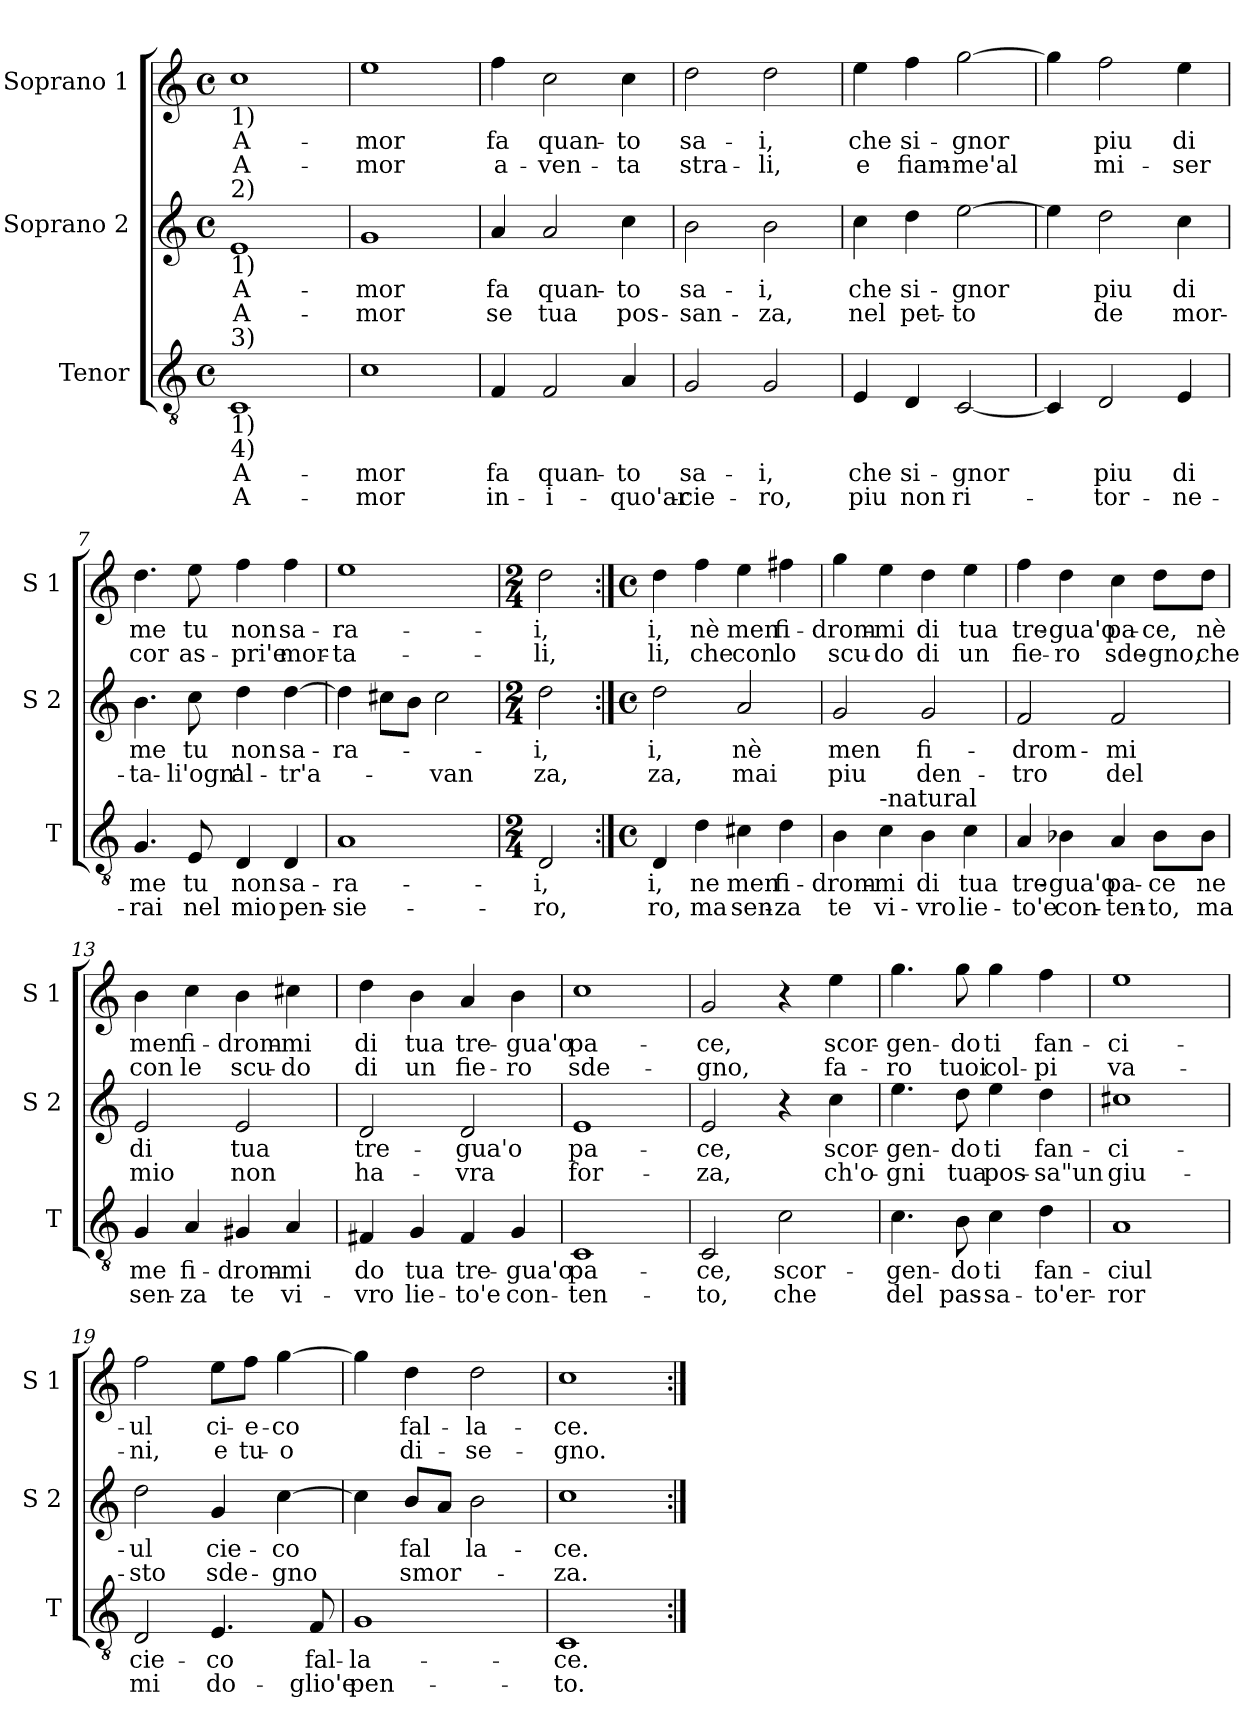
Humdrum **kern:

**kern	**text	**text	**kern	**text	**text	**kern	**text	**text
*part3	*part3	*part3	*part2	*part2	*part2	*part1	*part1	*part1
*staff3	*staff3	*staff3	*staff2	*staff2	*staff2	*staff1	*staff1	*staff1
*I"Tenor	*	*	*I"Soprano 2	*	*	*I"Soprano 1	*	*
*I'T	*	*	*I'S 2	*	*	*I'S 1	*	*
*clefGv2	*	*	*clefG2	*	*	*clefG2	*	*
*k[]	*	*	*k[]	*	*	*k[]	*	*
*C:	*	*	*C:	*	*	*C:	*	*
*M4/4	*	*	*M4/4	*	*	*M4/4	*	*
*met(c)	*	*	*met(c)	*	*	*met(c)	*	*
=1	=1	=1	=1	=1	=1	=1	=1	=1
!	!	!	!	!	!	!LO:TX:b:t=1)	!	!
!	!	!	!LO:TX:a:t=2)	!	!	!	!	!
!	!	!	!LO:TX:b:t=1)	!	!	!	!	!
!LO:TX:a:t=3)	!	!	!	!	!	!	!	!
!LO:TX:b:t=1)	!	!	!	!	!	!	!	!
!LO:TX:b:t=4)	!	!	!	!	!	!	!	!
!	!LO:LY:b	!LO:LY:b	!	!LO:LY:b	!LO:LY:b	!	!LO:LY:b	!LO:LY:b
1C	A-	A-	1e	A-	A-	1cc	A-	A-
=2	=2	=2	=2	=2	=2	=2	=2	=2
!	!LO:LY:b	!LO:LY:b	!	!LO:LY:b	!LO:LY:b	!	!LO:LY:b	!LO:LY:b
1c	-mor	-mor	1g	-mor	-mor	1ee	-mor	-mor
=3	=3	=3	=3	=3	=3	=3	=3	=3
!	!LO:LY:b	!LO:LY:b	!	!LO:LY:b	!LO:LY:b	!	!LO:LY:b	!LO:LY:b
4F/	fa	in-	4a/	fa	se	4ff\	fa	a-
!	!LO:LY:b	!LO:LY:b	!	!LO:LY:b	!LO:LY:b	!	!LO:LY:b	!LO:LY:b
2F/	quan-	-i-	2a/	quan-	tua	2cc\	quan-	-ven-
!	!LO:LY:b	!LO:LY:b	!	!LO:LY:b	!LO:LY:b	!	!LO:LY:b	!LO:LY:b
4A/	-to	-quo'ar-	4cc\	-to	pos-	4cc\	-to	-ta
=4	=4	=4	=4	=4	=4	=4	=4	=4
!	!LO:LY:b	!LO:LY:b	!	!LO:LY:b	!LO:LY:b	!	!LO:LY:b	!LO:LY:b
2G/	sa-	-cie-	2b\	sa-	-san-	2dd\	sa-	stra-
!	!LO:LY:b	!LO:LY:b	!	!LO:LY:b	!LO:LY:b	!	!LO:LY:b	!LO:LY:b
2G/	-i,	-ro,	2b\	-i,	-za,	2dd\	-i,	-li,
=5	=5	=5	=5	=5	=5	=5	=5	=5
!	!LO:LY:b	!LO:LY:b	!	!LO:LY:b	!LO:LY:b	!	!LO:LY:b	!LO:LY:b
4E/	che	piu	4cc\	che	nel	4ee\	che	e
!	!LO:LY:b	!LO:LY:b	!	!LO:LY:b	!LO:LY:b	!	!LO:LY:b	!LO:LY:b
4D/	si-	non	4dd\	si-	pet-	4ff\	si-	fiam-
!	!LO:LY:b	!LO:LY:b	!	!LO:LY:b	!LO:LY:b	!	!LO:LY:b	!LO:LY:b
[2C/	-gnor	ri-	[2ee\	-gnor	-to	[2gg\	-gnor	-me'al
!!LO:LB:g=z
=6	=6	=6	=6	=6	=6	=6	=6	=6
4C/]	.	.	4ee\]	.	.	4gg\]	.	.
!	!LO:LY:b	!LO:LY:b	!	!LO:LY:b	!LO:LY:b	!	!LO:LY:b	!LO:LY:b
2D/	piu	-tor-	2dd\	piu	de	2ff\	piu	mi-
!	!LO:LY:b	!LO:LY:b	!	!LO:LY:b	!LO:LY:b	!	!LO:LY:b	!LO:LY:b
4E/	di	-ne-	4cc\	di	mor-	4ee\	di	-ser
=7	=7	=7	=7	=7	=7	=7	=7	=7
!	!LO:LY:b	!LO:LY:b	!	!LO:LY:b	!LO:LY:b	!	!LO:LY:b	!LO:LY:b
4.G/	me	-rai	4.b\	me	-ta-	4.dd\	me	cor
!	!LO:LY:b	!LO:LY:b	!	!LO:LY:b	!LO:LY:b	!	!LO:LY:b	!LO:LY:b
8E/	tu	nel	8cc\	tu	-li'ogn'	8ee\	tu	as-
!	!LO:LY:b	!LO:LY:b	!	!LO:LY:b	!LO:LY:b	!	!LO:LY:b	!LO:LY:b
4D/	non	mio	4dd\	non	al-	4ff\	non	-pri'e
!	!LO:LY:b	!LO:LY:b	!	!LO:LY:b	!LO:LY:b	!	!LO:LY:b	!LO:LY:b
4D/	sa-	pen-	[4dd\	sa-	-tr'a-	4ff\	sa-	mor-
=8	=8	=8	=8	=8	=8	=8	=8	=8
!	!LO:LY:b	!LO:LY:b	!	!LO:LY:b	!	!	!LO:LY:b	!LO:LY:b
1A	-ra-	-sie-	4dd\]	-ra-	.	1ee	-ra-	-ta-
.	.	.	8cc#X\L	.	.	.	.	.
.	.	.	8b\J	.	.	.	.	.
!	!	!	!	!	!LO:LY:b	!	!	!
.	.	.	2cc#\	.	-van	.	.	.
=9	=9	=9	=9	=9	=9	=9	=9	=9
*M2/4	*	*	*M2/4	*	*	*M2/4	*	*
!	!LO:LY:b	!LO:LY:b	!	!LO:LY:b	!LO:LY:b	!	!LO:LY:b	!LO:LY:b
2D/	-i,	-ro,	2dd\	-i,	za,	2dd\	-i,	-li,
=10:|!	=10:|!	=10:|!	=10:|!	=10:|!	=10:|!	=10:|!	=10:|!	=10:|!
*M4/4	*	*	*M4/4	*	*	*M4/4	*	*
*met(c)	*	*	*met(c)	*	*	*met(c)	*	*
!	!LO:LY:b	!LO:LY:b	!	!LO:LY:b	!LO:LY:b	!	!LO:LY:b	!LO:LY:b
4D/	i,	ro,	2dd\	i,	za,	4dd\	i,	li,
!	!LO:LY:b	!LO:LY:b	!	!	!	!	!LO:LY:b	!LO:LY:b
4d\	ne	ma	.	.	.	4ff\	nè	che
!	!LO:LY:b	!LO:LY:b	!	!LO:LY:b	!LO:LY:b	!	!LO:LY:b	!LO:LY:b
4c#X\	men	sen-	2a/	nè	mai	4ee\	men	con
!	!LO:LY:b	!LO:LY:b	!	!	!	!	!LO:LY:b	!LO:LY:b
4d\	fi-	-za	.	.	.	4ff#X\	fi-	lo
!!LO:PB:g=z
=11	=11	=11	=11	=11	=11	=11	=11	=11
!	!LO:LY:b	!LO:LY:b	!	!LO:LY:b	!LO:LY:b	!	!LO:LY:b	!LO:LY:b
4B\	-drom-	te	2g/	men	piu	4gg\	-drom-	scu-
!LO:TX:a:t=-natural	!	!	!	!	!	!	!	!
!	!LO:LY:b	!LO:LY:b	!	!	!	!	!LO:LY:b	!LO:LY:b
4c\	-mi	vi-	.	.	.	4ee\	-mi	-do
!	!LO:LY:b	!LO:LY:b	!	!LO:LY:b	!LO:LY:b	!	!LO:LY:b	!LO:LY:b
4B\	di	-vro	2g/	fi-	den-	4dd\	di	di
!	!LO:LY:b	!LO:LY:b	!	!	!	!	!LO:LY:b	!LO:LY:b
4c\	tua	lie-	.	.	.	4ee\	tua	un
=12	=12	=12	=12	=12	=12	=12	=12	=12
!	!LO:LY:b	!LO:LY:b	!	!LO:LY:b	!LO:LY:b	!	!LO:LY:b	!LO:LY:b
4A/	tre-	-to'e	2f/	-drom-	-tro	4ff\	tre-	fie-
!	!LO:LY:b	!LO:LY:b	!	!	!	!	!LO:LY:b	!LO:LY:b
4B-X\	-gua'o	con-	.	.	.	4dd\	-gua'o	-ro
!	!LO:LY:b	!LO:LY:b	!	!LO:LY:b	!LO:LY:b	!	!LO:LY:b	!LO:LY:b
4A/	pa-	-ten-	2f/	-mi	del	4cc\	pa-	sde-
!	!LO:LY:b	!LO:LY:b	!	!	!	!	!LO:LY:b	!LO:LY:b
8B-\L	-ce	-to,	.	.	.	8dd\L	-ce,	-gno,
!	!LO:LY:b	!LO:LY:b	!	!	!	!	!LO:LY:b	!LO:LY:b
8B-\J	ne	ma	.	.	.	8dd\J	nè	che
=13	=13	=13	=13	=13	=13	=13	=13	=13
!	!LO:LY:b	!LO:LY:b	!	!LO:LY:b	!LO:LY:b	!	!LO:LY:b	!LO:LY:b
4G/	me	sen-	2e/	di	mio	4b\	men	con
!	!LO:LY:b	!LO:LY:b	!	!	!	!	!LO:LY:b	!LO:LY:b
4A/	fi-	-za	.	.	.	4cc\	fi-	le
!	!LO:LY:b	!LO:LY:b	!	!LO:LY:b	!LO:LY:b	!	!LO:LY:b	!LO:LY:b
4G#X/	-drom-	te	2e/	tua	non	4b\	-drom-	scu-
!	!LO:LY:b	!LO:LY:b	!	!	!	!	!LO:LY:b	!LO:LY:b
4A/	-mi	vi-	.	.	.	4cc#X\	-mi	-do
=14	=14	=14	=14	=14	=14	=14	=14	=14
!	!LO:LY:b	!LO:LY:b	!	!LO:LY:b	!LO:LY:b	!	!LO:LY:b	!LO:LY:b
4F#X/	do	-vro	2d/	tre-	ha-	4dd\	di	di
!	!LO:LY:b	!LO:LY:b	!	!	!	!	!LO:LY:b	!LO:LY:b
4G/	tua	lie-	.	.	.	4b\	tua	un
!	!LO:LY:b	!LO:LY:b	!	!LO:LY:b	!LO:LY:b	!	!LO:LY:b	!LO:LY:b
4F#/	tre-	-to'e	2d/	-gua'o	-vra	4a/	tre-	fie-
!	!LO:LY:b	!LO:LY:b	!	!	!	!	!LO:LY:b	!LO:LY:b
4G/	-gua'o	con-	.	.	.	4b\	-gua'o	-ro
=15	=15	=15	=15	=15	=15	=15	=15	=15
!	!LO:LY:b	!LO:LY:b	!	!LO:LY:b	!LO:LY:b	!	!LO:LY:b	!LO:LY:b
1C	pa-	-ten-	1e	pa-	for-	1cc	pa-	sde-
!!LO:LB:g=z
=16	=16	=16	=16	=16	=16	=16	=16	=16
!	!LO:LY:b	!LO:LY:b	!	!LO:LY:b	!LO:LY:b	!	!LO:LY:b	!LO:LY:b
2C/	-ce,	-to,	2e/	-ce,	-za,	2g/	-ce,	-gno,
!	!LO:LY:b	!LO:LY:b	!	!	!	!	!	!
2c\	scor-	che	4r	.	.	4r	.	.
!	!	!	!	!LO:LY:b	!LO:LY:b	!	!LO:LY:b	!LO:LY:b
.	.	.	4cc\	scor-	ch'o-	4ee\	scor-	fa-
=17	=17	=17	=17	=17	=17	=17	=17	=17
!	!LO:LY:b	!LO:LY:b	!	!LO:LY:b	!LO:LY:b	!	!LO:LY:b	!LO:LY:b
4.c\	-gen-	del	4.ee\	-gen-	-gni	4.gg\	-gen-	-ro
!	!LO:LY:b	!LO:LY:b	!	!LO:LY:b	!LO:LY:b	!	!LO:LY:b	!LO:LY:b
8B\	-do	pas-	8dd\	-do	tua	8gg\	-do	tuoi
!	!LO:LY:b	!LO:LY:b	!	!LO:LY:b	!LO:LY:b	!	!LO:LY:b	!LO:LY:b
4c\	ti	-sa-	4ee\	ti	pos-	4gg\	ti	col-
!	!LO:LY:b	!LO:LY:b	!	!LO:LY:b	!LO:LY:b	!	!LO:LY:b	!LO:LY:b
4d\	fan-	-to'er-	4dd\	fan-	-sa"un	4ff\	fan-	-pi
=18	=18	=18	=18	=18	=18	=18	=18	=18
!	!LO:LY:b	!LO:LY:b	!	!LO:LY:b	!LO:LY:b	!	!LO:LY:b	!LO:LY:b
1A	-ciul	-ror	1cc#X	-ci-	giu-	1ee	-ci-	va-
=19	=19	=19	=19	=19	=19	=19	=19	=19
!	!LO:LY:b	!LO:LY:b	!	!LO:LY:b	!LO:LY:b	!	!LO:LY:b	!LO:LY:b
2D/	cie-	mi	2dd\	-ul	-sto	2ff\	-ul	-ni,
!	!LO:LY:b	!LO:LY:b	!	!LO:LY:b	!LO:LY:b	!	!LO:LY:b	!LO:LY:b
4.E/	-co	do-	4g/	cie-	sde-	8ee\L	ci-	e
!	!	!	!	!	!	!	!LO:LY:b	!LO:LY:b
.	.	.	.	.	.	8ff\J	-e-	tu-
!	!	!	!	!LO:LY:b	!LO:LY:b	!	!LO:LY:b	!LO:LY:b
.	.	.	[4cc\	-co	-gno	[4gg\	-co	-o
!	!LO:LY:b	!LO:LY:b	!	!	!	!	!	!
8F/	fal-	-glio'e	.	.	.	.	.	.
=20	=20	=20	=20	=20	=20	=20	=20	=20
!	!LO:LY:b	!LO:LY:b	!	!	!	!	!	!
1G	-la-	pen-	4cc\]	.	.	4gg\]	.	.
!	!	!	!	!LO:LY:b	!LO:LY:b	!	!LO:LY:b	!LO:LY:b
.	.	.	8b/L	fal	smor-	4dd\	fal-	di-
.	.	.	8a/J	.	.	.	.	.
!	!	!	!	!LO:LY:b	!	!	!LO:LY:b	!LO:LY:b
.	.	.	2b\	la-	.	2dd\	-la-	-se-
=21	=21	=21	=21	=21	=21	=21	=21	=21
!	!LO:LY:b	!LO:LY:b	!	!LO:LY:b	!LO:LY:b	!	!LO:LY:b	!LO:LY:b
1C	-ce.	-to.	1cc	-ce.	-za.	1cc	-ce.	-gno.
=:|!	=:|!	=:|!	=:|!	=:|!	=:|!	=:|!	=:|!	=:|!
*-	*-	*-	*-	*-	*-	*-	*-	*-
